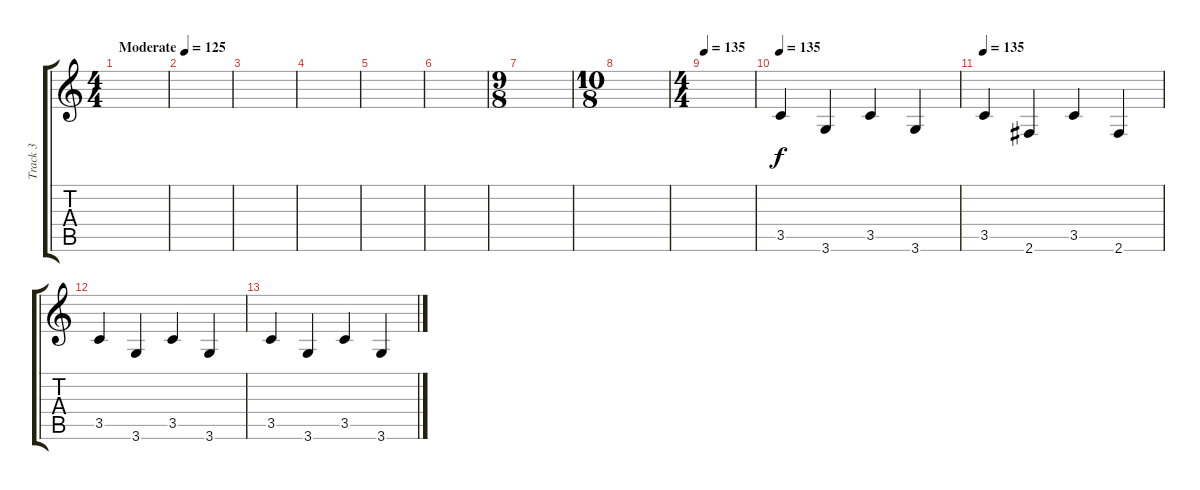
\track ("Track 3" "Track 3") {instrument electricbassfinger}
\staff {score tabs}
\tuning (E4 B3 G3 D3 A2 E2) {hide}
\ts (4 4)
\tempo (125 "Moderate")
\clef g2
\ks c
|
|
|
|
|
|
\ts (9 8)
|
\ts (10 8)
|
\ts (4 4)
\tempo 135
|
\tempo 135
3.5.4 3.6.4 3.5.4 3.6.4 |
\tempo 135
3.5.4 2.6.4 3.5.4 2.6.4 |
3.5.4 3.6.4 3.5.4 3.6.4 |
3.5.4 3.6.4 3.5.4 3.6.4
